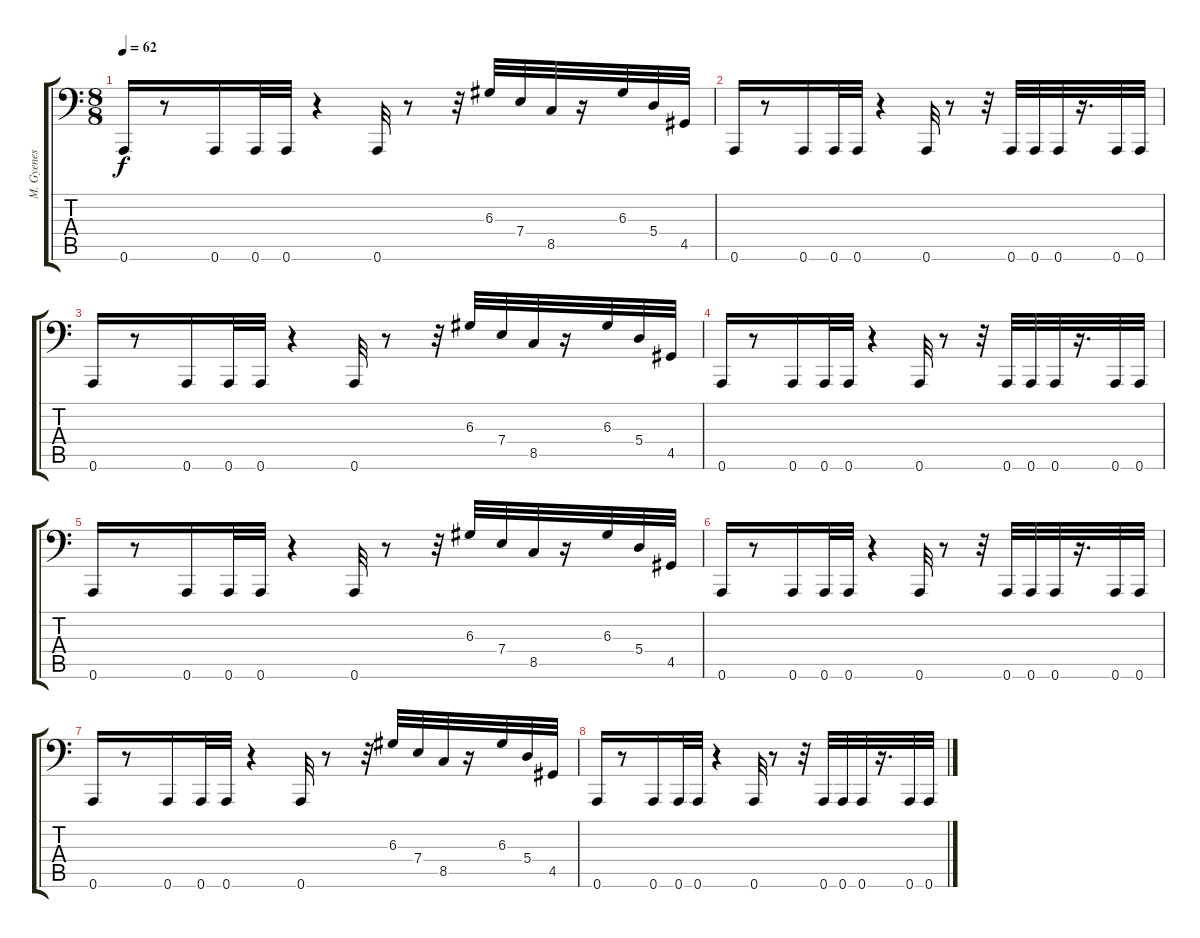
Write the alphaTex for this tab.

\track ("M. Gyenes" "M. Gyenes") {instrument electricbassfinger}
\staff {score tabs}
\tuning (B2 Gb2 D2 A1 E1 A0) {hide}
\ts (8 8)
\tempo 62
\clef f4
\ks aminor
0.6.16{dy f} r.8 0.6.16 0.6.32 0.6.32 r.4 0.6.32 r.8 r.32 6.3.32 7.4.32 8.5.32 r.16 6.3.32 5.4.32 4.5.32 |
0.6.16 r.8 0.6.16 0.6.32 0.6.32 r.4 0.6.32 r.8 r.32 0.6.32 0.6.32 0.6.32 r.16{d} 0.6.32 0.6.32 |
0.6.16 r.8 0.6.16 0.6.32 0.6.32 r.4 0.6.32 r.8 r.32 6.3.32 7.4.32 8.5.32 r.16 6.3.32 5.4.32 4.5.32 |
0.6.16 r.8 0.6.16 0.6.32 0.6.32 r.4 0.6.32 r.8 r.32 0.6.32 0.6.32 0.6.32 r.16{d} 0.6.32 0.6.32 |
0.6.16 r.8 0.6.16 0.6.32 0.6.32 r.4 0.6.32 r.8 r.32 6.3.32 7.4.32 8.5.32 r.16 6.3.32 5.4.32 4.5.32 |
0.6.16 r.8 0.6.16 0.6.32 0.6.32 r.4 0.6.32 r.8 r.32 0.6.32 0.6.32 0.6.32 r.16{d} 0.6.32 0.6.32 |
0.6.16 r.8 0.6.16 0.6.32 0.6.32 r.4 0.6.32 r.8 r.32 6.3.32 7.4.32 8.5.32 r.16 6.3.32 5.4.32 4.5.32 |
0.6.16 r.8 0.6.16 0.6.32 0.6.32 r.4 0.6.32 r.8 r.32 0.6.32 0.6.32 0.6.32 r.16{d} 0.6.32 0.6.32
